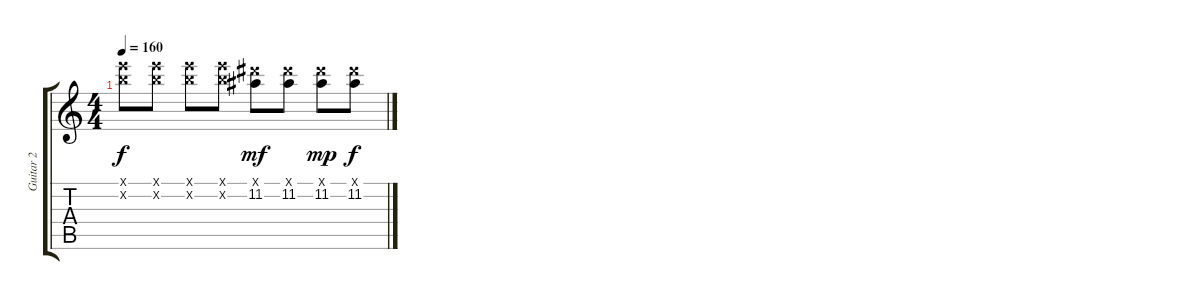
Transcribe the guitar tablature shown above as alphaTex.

\track ("Guitar 2" "Guitar 2") {instrument overdrivenguitar}
\staff {score tabs}
\tuning (E4 B3 G3 D3 A2 E2) {hide}
\ts (4 4)
\tempo 160
\clef g2
\ks c
(12.1{x} 12.2{x}).8{dy f} (12.1{x} 12.2{x}).8 (12.1{x} 12.2{x}).8 (12.1{x} 12.2{x}).8 (11.1{x} 11.2).8{dy mf} (11.1{x} 11.2).8 (11.1{x} 11.2).8{dy mp} (11.1{x} 11.2).8{dy f}
